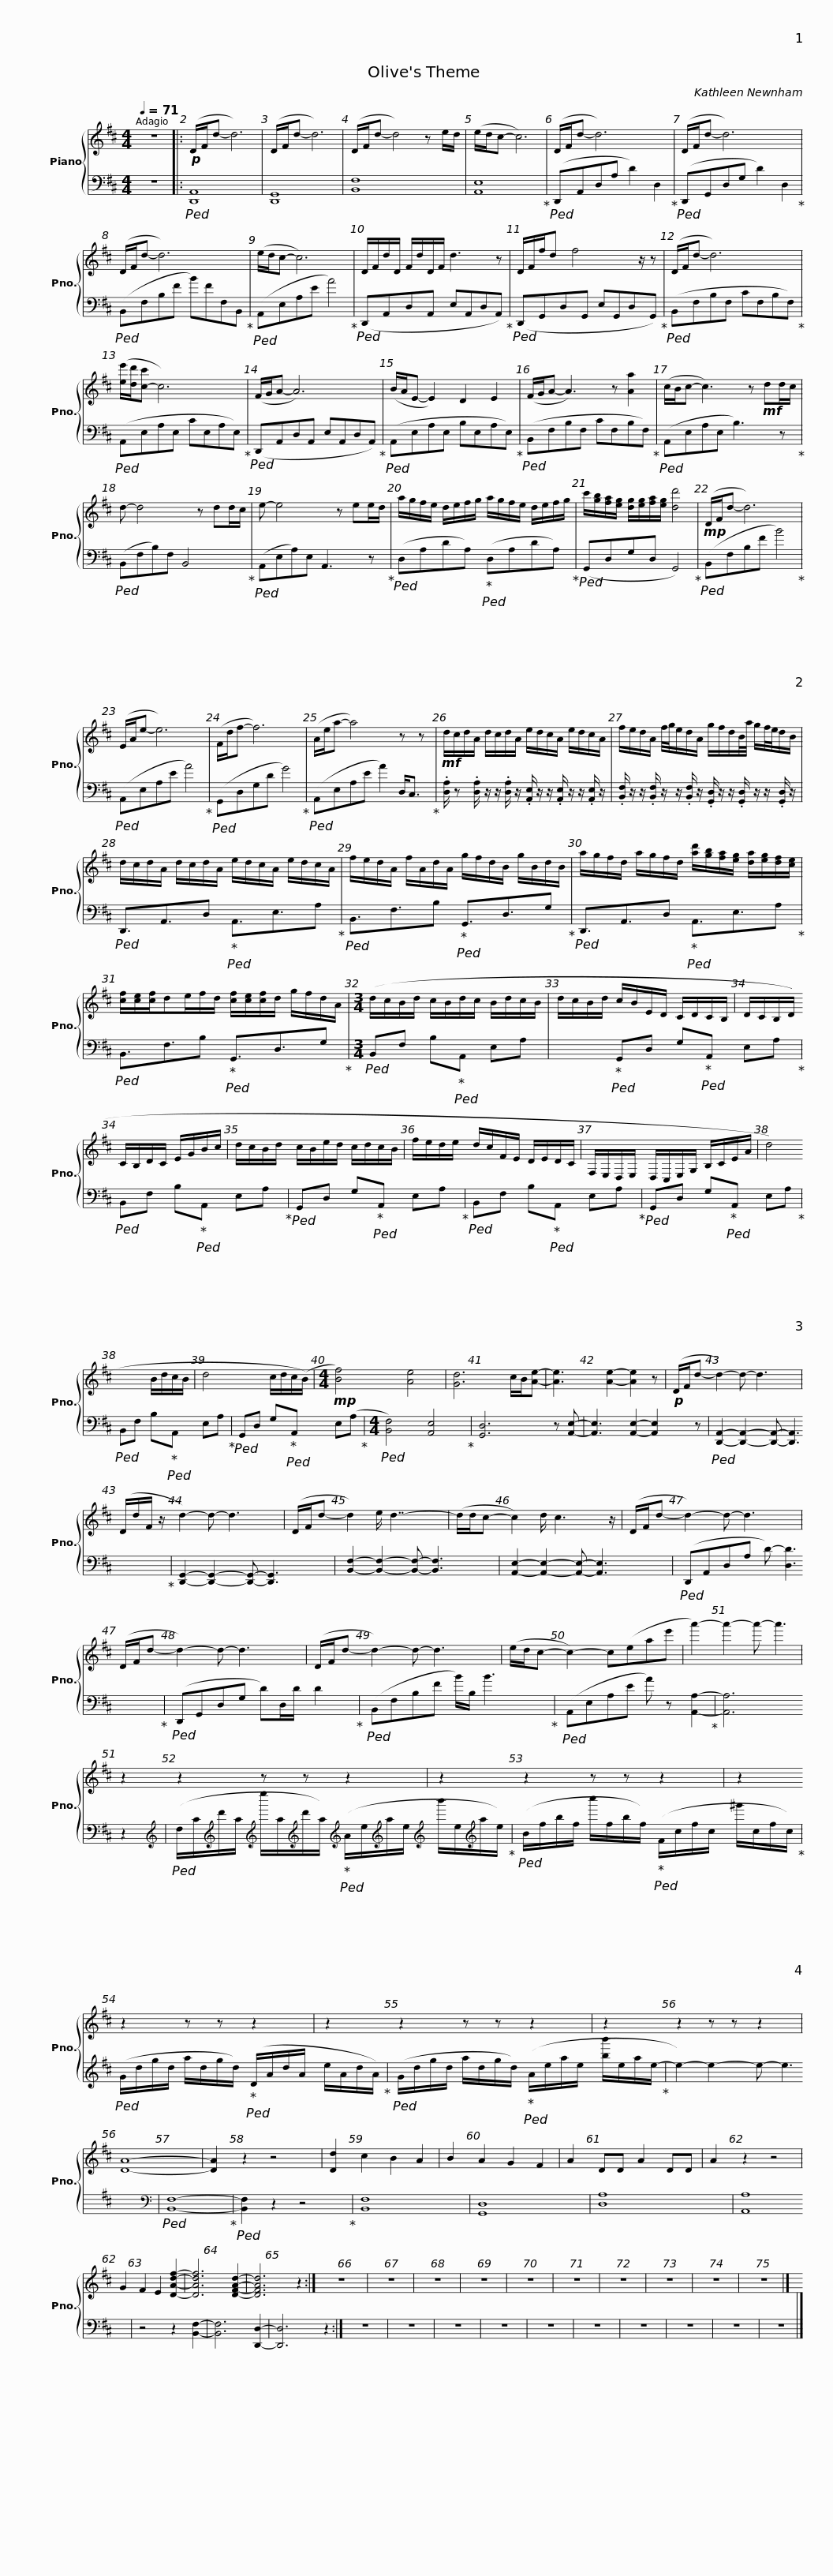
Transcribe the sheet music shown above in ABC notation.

X:1
%%score { 1 | 2 }
L:1/8
Q:1/4=71
M:4/4
I:linebreak $
K:D
V:1 treble
V:2 bass
V:1
 z8 |:!p! (D/F/d- d6) | (D/F/d- d6) | (D/F/d- d4) z e/d/ | (e/d/c- c6) | %5
 (D/F/d- d6) | (D/F/d- d6) |$ (D/F/d- d6) | (e/d/c- c6) | D/F/d/D/ F/d/D/F/ d3 z | %10
 D/F/f/d f4 z/ z |$ (D/F/d- d6) | ([ee']/[dd']/[c-c'] c6) | (F/G/A- A6) | (B/A/E- E2) D2 E2 |$ %15
 (F/G/A- A3) z [Aa]2 | (c/B/c- c3) z!mf! dd/c/ | d- d4 z dd/c/ | e- e4 z ee/d/ |$ a/g/f/e/ d/e/f/g/ a/g/f/e/ d/e/f/g/ | %20
 c'/[gb]/[fa]/[eg]/ [dg]/[eg]/[fa]/[eg]/ [dd']4 |!mp! (D/F/d- d6) | (E/A/e- e6) |$ (F/d/f- f6) | (A/e/a- a4) z z | %25
!mf! d/c/d/A/ d/c/d/A/ e/d/c/A/ e/d/c/A/ |$ f/e/d/A/ f/4g/4e/d/A/ g/f/d/B/4a/4 g/f/4e/4d/B/ | d/c/d/A/ d/c/d/A/ e/d/c/A/ e/d/c/A/ |$ f/e/d/A/ f/A/d/A/ g/f/d/B/ g/B/d/B/ | a/g/f/d/ a/g/f/d/ [ad']/[gb]/[fa]/[eg]/ [da]/[eg]/[df]/[ce]/ |$ %30
 [cf]/[ce]/[cf]/de/f/d/ [cf]/[ce]/[cf]/d/ g/f/d/A/ |[M:3/4] (d/c/B/d/ c/B/d/c/ B/d/c/B/ | d/c/B/d/ c/B/E/D/ C/D/C/B,/ |$ D/C/B,/D/ C/B,/D/C/ E/G/B/c/ | d/c/B/d/ c/B/e/d/ c/d/c/B/ | %35
 f/e/d/e/ d/c/F/E/ D/E/D/C/ |$ F,/E,/D,/E,/ D,/C,/E,/G,/ B,/C/E/A/ | d4 B/d/c/B/ | d4 c/d/c/(B/) |[M:4/4]!mp! [Bf]4) [Ae]4 | %40
 [Gd]6 c/B/[Ae]- | [Ae]3 [Ae]2- [Ae]2 z |$!p! (D/F/d- d2-) d- d3 | (D/d/F/ z/ d2-) d- d3 | (D/F/d- d2) e/ d7/2- | %45
 (d/d/c- c2) d/ c3 z/ |$ (D/F/d- d2-) d- d3 | (D/F/d- d2-) d- d3 | (D/F/d- d2-) d- d3 | (e/d/c- c2-) c(eae' |$ %50
 a'2-) a'2- a'- a'3 | z2 z2 z z z2 |$ z2 z2 z z z2 | z2 z2 z z z2 |$ z2 z2 z z z2 | %55
 z2 z2 z z z2 | [DA]8- | [DA]2 z2 z4 | [Dd]2 c2 B2 A2 | B2 A2 G2 F2 | %60
 A2 DD A2 DD |$ A2 z2 z4 | G2 F2 E2 [DAdf]2- | [DAdf]6 [DFAd]2- | [DFAd]6 z2 :| %65
 z8 | z8 | z8 | z8 | z8 | %70
 z8 | z8 | z8 | z8 | z8 |] %75
V:2
 z8 |:!ped! [D,,A,,]8 | [D,,G,,]8 | [B,,F,]8 | [A,,E,]8!ped-up! | %5
!ped! (D,,A,,D,A, D2) D,2!ped-up! |!ped! (D,,G,,D,G, D2) D,2!ped-up! |$!ped! (B,,F,B,F B)FF,B,,!ped-up! |!ped! (A,,E,A,E A4)!ped-up! |!ped! (D,,A,,D,A,, E,A,,D,A,,)!ped-up! | %10
!ped! (D,,G,,D,G,, E,G,,D,G,,)!ped-up! |$!ped! (B,,F,B,F, CF,B,F,)!ped-up! |!ped! (A,,E,A,E, CE,A,E,)!ped-up! |!ped! (D,,A,,D,A,, E,A,,D,A,,)!ped-up! |!ped! (A,,E,A,E, B,E,A,E,)!ped-up! |$ %15
!ped! (B,,F,B,F, CF,B,F,)!ped-up! |!ped! (A,,E,A,E, B,3) z!ped-up! |!ped! (B,,F,B,)F, B,,4!ped-up! |!ped! (A,,E,A,)E, A,,3 z!ped-up! |$!ped! (D,A,DA,)!ped-up!!ped! (D,A,DA,)!ped-up! | %20
!ped! (G,,D,G,D, G,,4)!ped-up! |!ped! (B,,F,B,F B4)!ped-up! |!ped! (A,,E,A,E A4)!ped-up! |$!ped! (G,,D,G,D G4)!ped-up! |!ped! (A,,E,A,E A2) D,<C,!ped-up! | %25
 .[D,A,]/ z .[D,A,]/ z/ z/ .[D,A,]/ z/ .[A,,E,]/ z/ z/ .[A,,E,]/ z/ z/ .[A,,E,]/ z/ |$ .[B,,F,]/ z/ z/ .[B,,F,]/ z/ z/ .[B,,F,]/ z/ .[G,,D,]/ z/ z/ .[G,,D,]/ z/ z/ .[G,,D,]/ z/ |!ped! D,,3/2A,,3/2D,!ped-up!!ped! A,,3/2E,3/2A,!ped-up! |$!ped! B,,3/2F,3/2B,!ped-up!!ped! G,,3/2D,3/2G,!ped-up! |!ped! D,,3/2A,,3/2D,!ped-up!!ped! A,,3/2E,3/2A,!ped-up! |$ %30
!ped! B,,3/2F,3/2B,!ped-up!!ped! G,,3/2D,3/2G,!ped-up! |[M:3/4]!ped! B,,F, B,!ped-up!!ped!A,, E,A, | x2!ped-up!!ped! G,,D, G,!ped-up!!ped!A,, E,A,!ped-up! |$!ped! B,,F, B,!ped-up!!ped!A,, E,A,!ped-up! |!ped! G,,D, G,!ped-up!!ped!A,, E,A,!ped-up! | %35
!ped! B,,F, B,!ped-up!!ped!A,, E,A,!ped-up! |$!ped! G,,D, G,!ped-up!!ped!A,, E,A,!ped-up! |!ped! B,,F, B,!ped-up!!ped!A,, E,A,!ped-up! |!ped! G,,D, G,!ped-up!!ped!A,, E,(A,!ped-up! |[M:4/4]!ped! [B,,F,]4) [A,,E,]4!ped-up! | %40
 [G,,D,]6 z [A,,E,]- | [A,,E,]3 [A,,E,]2- [A,,E,]2 z |$!ped! [D,,A,,]2- [D,,A,,]2- [D,,A,,]- [D,,A,,]3!ped-up! | [D,,G,,]2- [D,,G,,]2- [D,,G,,]- [D,,G,,]3 | [B,,F,]2- [B,,F,]2- [B,,F,]- [B,,F,]3 | %45
 [A,,E,]2- [A,,E,]2- [A,,E,]- [A,,E,]3 |$!ped! (D,,A,,D,A, D-) [D,D]3!ped-up! |!ped! (D,,G,,D,G, D)D,/D/ D2!ped-up! |!ped! (B,,F,B,F B/)B,/ B3!ped-up! |!ped! (A,,E,A,E A) z [A,,A,]2-!ped-up! |$ %50
 [A,,A,]6 z2 |[K:treble]!ped! (d/a/[K:treble]d'/a/[K:treble] e''/a/[K:treble]d'/a/)[K:treble]!ped-up!!ped! (A/e/[K:treble]a/e/[K:treble] b'/e/[K:treble]a/e/)!ped-up! |$!ped! (B/f/b/f/ c''/f/b/f/)!ped-up!!ped! (F/c/f/c/ ^g'/c/f/c/)!ped-up! |!ped! (G/d/g/d/ a/d/g/d/)!ped-up!!ped! (D/A/d/A/ e/A/d/A/)!ped-up! |$!ped! (G/d/g/d/ a/d/g/d/)!ped-up!!ped! (A/e/a/e/ [bb']/e/a/e/-!ped-up! | %55
 e2-) e2- e- e3 |[K:bass]!ped! [B,,F,]8-!ped-up! |!ped! [B,,F,]2 z2 z4!ped-up! | [B,,F,]8 | [G,,D,]8 | %60
 [D,A,]8 |$ [A,,A,]8 | z4 z2 [B,,F,]2- | [B,,F,]6 [D,,D,]2- | [D,,D,]6 z2 :| %65
 z8 | z8 | z8 | z8 | z8 | %70
 z8 | z8 | z8 | z8 | z8 |] %75
